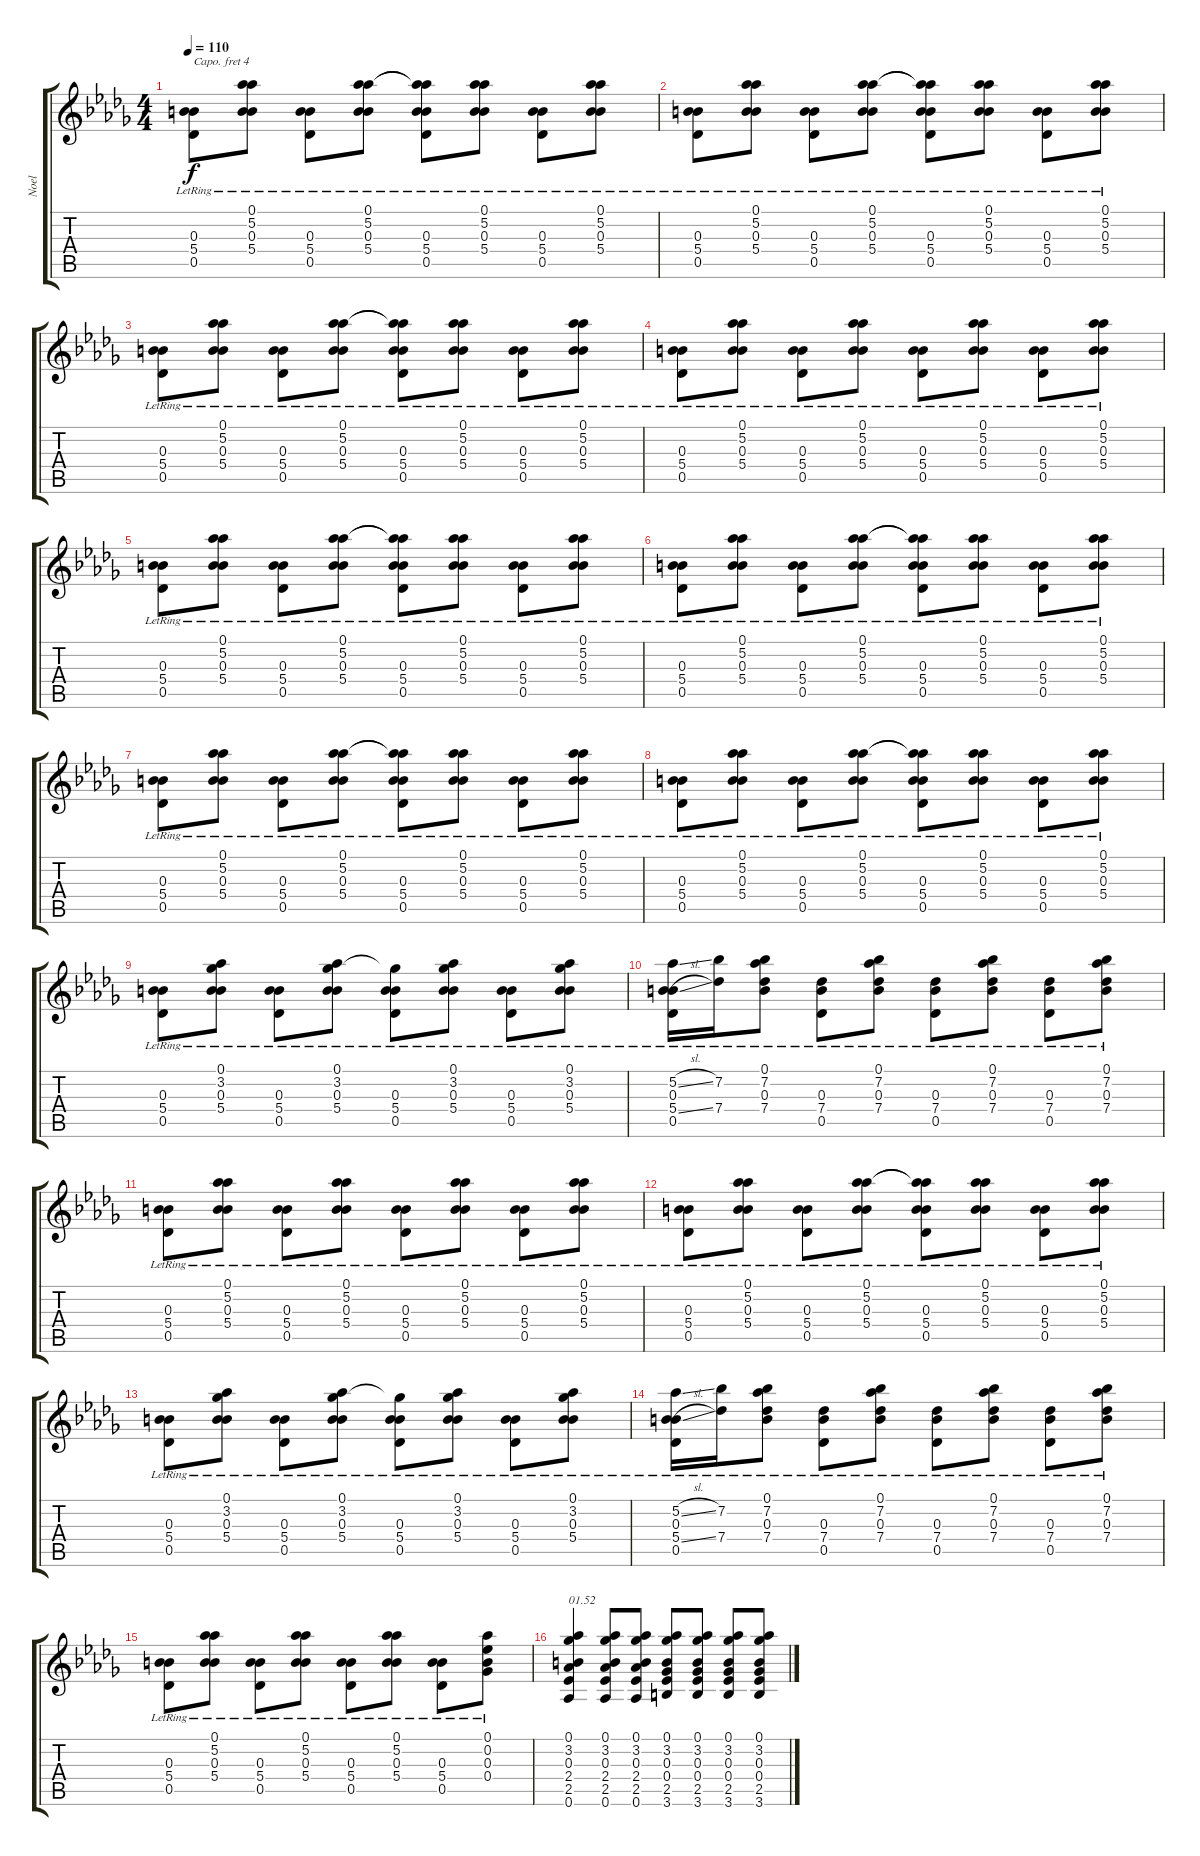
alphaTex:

\track ("Noel" "Noel") {instrument acousticguitarsteel}
\staff {score tabs}
\capo 4
\tuning (E4 B3 G3 D3 A2 E2) {hide}
\ts (4 4)
\tempo 110
\clef g2
\ks db
(0.3 5.4{lr} 0.5).8{dy f} (0.1 5.2 0.3 5.4{lr}).8 (0.3 5.4{lr} 0.5).8 (0.1 5.2 0.3 5.4{lr}).8 (0.1{t} 5.2{t} 0.3 5.4{lr} 0.5).8 (0.1 5.2 0.3 5.4{lr}).8 (0.3 5.4{lr} 0.5).8 (0.1 5.2 0.3 5.4{lr}).8 |
(0.3 5.4{lr} 0.5).8 (0.1 5.2 0.3 5.4{lr}).8 (0.3 5.4{lr} 0.5).8 (0.1 5.2 0.3 5.4{lr}).8 (0.1{t} 5.2{t} 0.3 5.4{lr} 0.5).8 (0.1 5.2 0.3 5.4{lr}).8 (0.3 5.4{lr} 0.5).8 (0.1 5.2 0.3 5.4{lr}).8 |
(0.3 5.4{lr} 0.5).8 (0.1 5.2 0.3 5.4{lr}).8 (0.3 5.4{lr} 0.5).8 (0.1 5.2 0.3 5.4{lr}).8 (0.1{t} 5.2{t} 0.3 5.4{lr} 0.5).8 (0.1 5.2 0.3 5.4{lr}).8 (0.3 5.4{lr} 0.5).8 (0.1 5.2 0.3 5.4{lr}).8 |
(0.3 5.4{lr} 0.5).8 (0.1 5.2 0.3 5.4{lr}).8 (0.3 5.4{lr} 0.5).8 (0.1 5.2 0.3 5.4{lr}).8 (0.3 5.4{lr} 0.5).8 (0.1 5.2 0.3 5.4{lr}).8 (0.3 5.4{lr} 0.5).8 (0.1 5.2 0.3 5.4{lr}).8 |
(0.3 5.4{lr} 0.5).8 (0.1 5.2 0.3 5.4{lr}).8 (0.3 5.4{lr} 0.5).8 (0.1 5.2 0.3 5.4{lr}).8 (0.1{t} 5.2{t} 0.3 5.4{lr} 0.5).8 (0.1 5.2 0.3 5.4{lr}).8 (0.3 5.4{lr} 0.5).8 (0.1 5.2 0.3 5.4{lr}).8 |
(0.3 5.4{lr} 0.5).8 (0.1 5.2 0.3 5.4{lr}).8 (0.3 5.4{lr} 0.5).8 (0.1 5.2 0.3 5.4{lr}).8 (0.1{t} 5.2{t} 0.3 5.4{lr} 0.5).8 (0.1 5.2 0.3 5.4{lr}).8 (0.3 5.4{lr} 0.5).8 (0.1 5.2 0.3 5.4{lr}).8 |
(0.3 5.4{lr} 0.5).8 (0.1 5.2 0.3 5.4{lr}).8 (0.3 5.4{lr} 0.5).8 (0.1 5.2 0.3 5.4{lr}).8 (0.1{t} 5.2{t} 0.3 5.4{lr} 0.5).8 (0.1 5.2 0.3 5.4{lr}).8 (0.3 5.4{lr} 0.5).8 (0.1 5.2 0.3 5.4{lr}).8 |
(0.3 5.4{lr} 0.5).8 (0.1 5.2 0.3 5.4{lr}).8 (0.3 5.4{lr} 0.5).8 (0.1 5.2 0.3 5.4{lr}).8 (0.1{t} 5.2{t} 0.3 5.4{lr} 0.5).8 (0.1 5.2 0.3 5.4{lr}).8 (0.3 5.4{lr} 0.5).8 (0.1 5.2 0.3 5.4{lr}).8 |
(0.3 5.4{lr} 0.5).8 (0.1 3.2 0.3 5.4{lr}).8 (0.3 5.4{lr} 0.5).8 (0.1 3.2 0.3 5.4{lr}).8 (3.2{t} 0.3 5.4{lr} 0.5).8 (0.1 3.2 0.3 5.4{lr}).8 (0.3 5.4{lr} 0.5).8 (0.1 3.2 0.3 5.4{lr}).8 |
(5.2{sl} 0.3 5.4{sl lr} 0.5).16 (7.2 7.4{lr}).16 (0.1 7.2 0.3 7.4{lr}).8 (0.3 7.4{lr} 0.5).8 (0.1 7.2 0.3 7.4{lr}).8 (0.3 7.4{lr} 0.5).8 (0.1 7.2 0.3 7.4{lr}).8 (0.3 7.4{lr} 0.5).8 (0.1 7.2 0.3 7.4{lr}).8 |
(0.3 5.4{lr} 0.5).8 (0.1 5.2 0.3 5.4{lr}).8 (0.3 5.4{lr} 0.5).8 (0.1 5.2 0.3 5.4{lr}).8 (0.3 5.4{lr} 0.5).8 (0.1 5.2 0.3 5.4{lr}).8 (0.3 5.4{lr} 0.5).8 (0.1 5.2 0.3 5.4{lr}).8 |
(0.3 5.4{lr} 0.5).8 (0.1 5.2 0.3 5.4{lr}).8 (0.3 5.4{lr} 0.5).8 (0.1 5.2 0.3 5.4{lr}).8 (0.1{t} 5.2{t} 0.3 5.4{lr} 0.5).8 (0.1 5.2 0.3 5.4{lr}).8 (0.3 5.4{lr} 0.5).8 (0.1 5.2 0.3 5.4{lr}).8 |
(0.3 5.4{lr} 0.5).8 (0.1 3.2 0.3 5.4{lr}).8 (0.3 5.4{lr} 0.5).8 (0.1 3.2 0.3 5.4{lr}).8 (3.2{t} 0.3 5.4{lr} 0.5).8 (0.1 3.2 0.3 5.4{lr}).8 (0.3 5.4{lr} 0.5).8 (0.1 3.2 0.3 5.4{lr}).8 |
(5.2{sl} 0.3 5.4{sl lr} 0.5).16 (7.2 7.4{lr}).16 (0.1 7.2 0.3 7.4{lr}).8 (0.3 7.4{lr} 0.5).8 (0.1 7.2 0.3 7.4{lr}).8 (0.3 7.4{lr} 0.5).8 (0.1 7.2 0.3 7.4{lr}).8 (0.3 7.4{lr} 0.5).8 (0.1 7.2 0.3 7.4{lr}).8 |
(0.3 5.4{lr} 0.5).8 (0.1 5.2 0.3 5.4{lr}).8 (0.3 5.4{lr} 0.5).8 (0.1 5.2 0.3 5.4{lr}).8 (0.3 5.4{lr} 0.5).8 (0.1 5.2 0.3 5.4{lr}).8 (0.3 5.4{lr} 0.5).8 (0.1 0.2 0.3 0.4{lr}).8 |
(0.1 3.2 0.3 2.4 2.5 0.6).4{txt "01.52"} (0.1 3.2 0.3 2.4 2.5 0.6).8 (0.1 3.2 0.3 2.4 2.5 0.6).8 (0.1 3.2 0.3 0.4 2.5 3.6).8 (0.1 3.2 0.3 0.4 2.5 3.6).8 (0.1 3.2 0.3 0.4 2.5 3.6).8 (0.1 3.2 0.3 0.4 2.5 3.6).8
